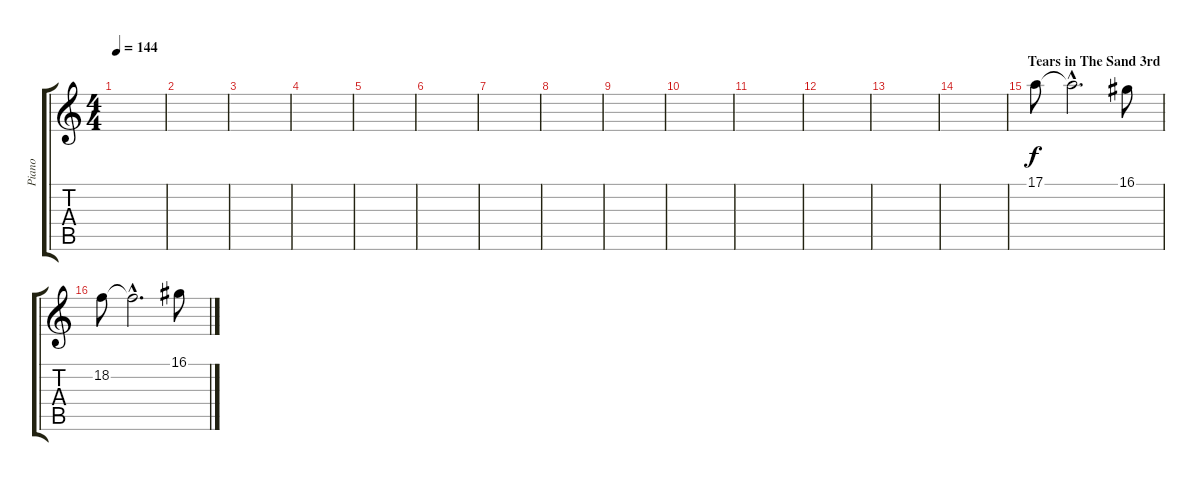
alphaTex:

\track ("Piano" "Piano") {instrument acousticgrandpiano}
\staff {score tabs}
\tuning (E4 B3 G3 D3 A2 E2) {hide}
\ts (4 4)
\tempo 144
\clef g2
\ks c
|
|
|
|
|
|
|
|
|
|
|
|
|
|
\section ("" "Tears in The Sand 3rd")
17.1.8 17.1{hac t}.2{d} 16.1.8 |
18.2.8 18.2{hac t}.2{d} 16.1.8
